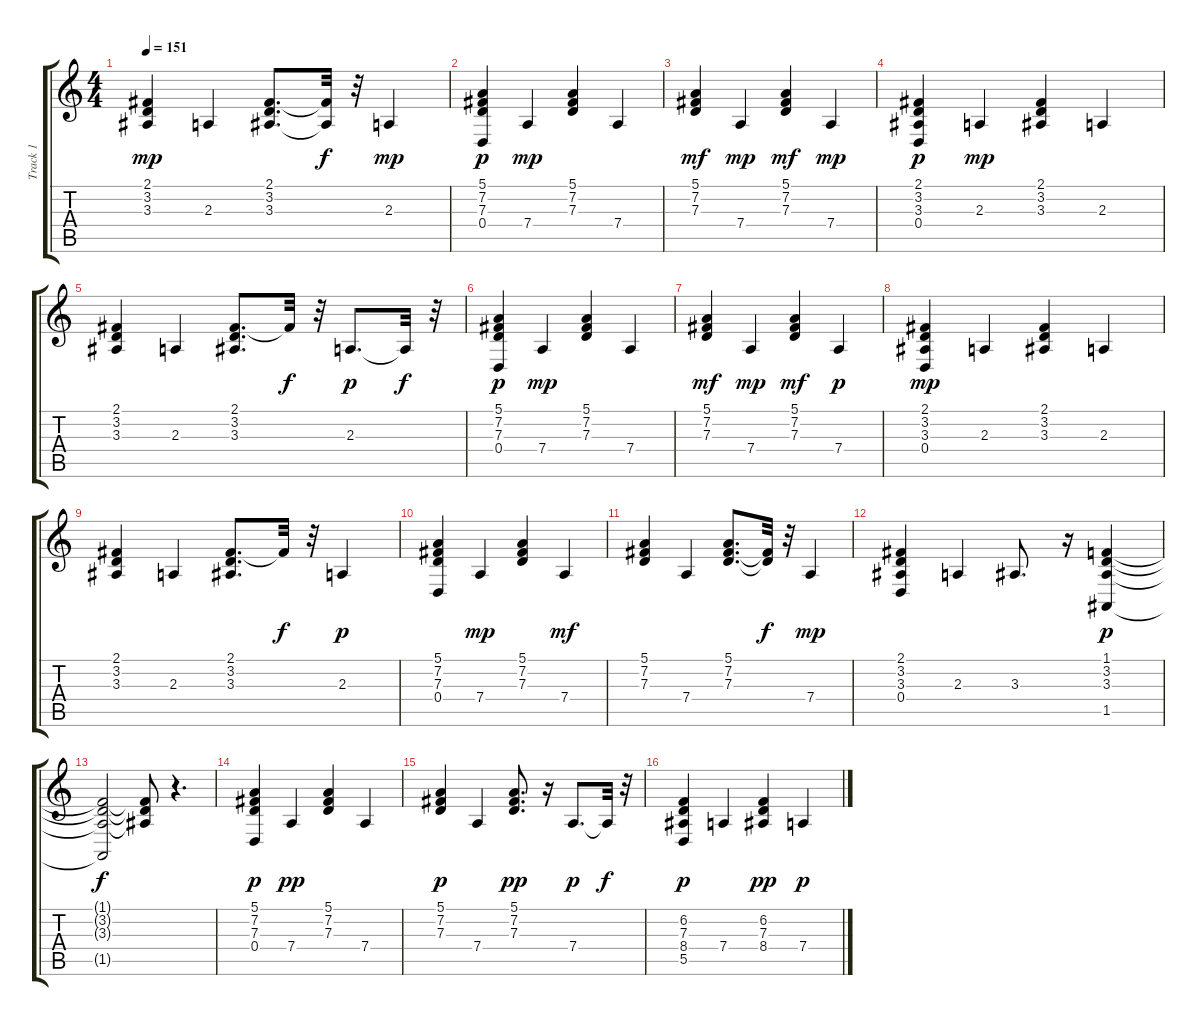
\track ("Track 1" "Track 1") {instrument electricpiano1}
\staff {score tabs}
\tuning (E4 B3 G3 D3 A2 E2) {hide}
\ts (4 4)
\tempo 151
\clef g2
\ks c
(2.1 3.2 3.3).4{dy mp} 2.3.4 (2.1 3.2 3.3).8{d} (2.1{t} 3.3{t}).32{dy f} r.32 2.3.4{dy mp} |
(5.1 7.2 7.3 0.4).4{dy p} 7.4.4{dy mp} (5.1 7.2 7.3).4 7.4.4 |
(5.1 7.2 7.3).4{dy mf} 7.4.4{dy mp} (5.1 7.2 7.3).4{dy mf} 7.4.4{dy mp} |
(2.1 3.2 3.3 0.4).4{dy p} 2.3.4{dy mp} (2.1 3.2 3.3).4 2.3.4 |
(2.1 3.2 3.3).4 2.3.4 (2.1 3.2 3.3).8{d} 2.1{t}.32{dy f} r.32 2.3.8{d dy p} 2.3{t}.32{dy f} r.32 |
(5.1 7.2 7.3 0.4).4{dy p} 7.4.4{dy mp} (5.1 7.2 7.3).4 7.4.4 |
(5.1 7.2 7.3).4{dy mf} 7.4.4{dy mp} (5.1 7.2 7.3).4{dy mf} 7.4.4{dy p} |
(2.1 3.2 3.3 0.4).4{dy mp} 2.3.4 (2.1 3.2 3.3).4 2.3.4 |
(2.1 3.2 3.3).4 2.3.4 (2.1 3.2 3.3).8{d} 2.1{t}.32{dy f} r.32 2.3.4{dy p} |
(5.1 7.2 7.3 0.4).4 7.4.4{dy mp} (5.1 7.2 7.3).4 7.4.4{dy mf} |
(5.1 7.2 7.3).4 7.4.4 (5.1 7.2 7.3).8{d} (7.2{t} 7.3{t}).32{dy f} r.32 7.4.4{dy mp} |
(2.1 3.2 3.3 0.4).4 2.3.4 3.3.8{d} r.16 (1.1 3.2 3.3 1.5).4{dy p} |
(1.1{t} 3.2{t} 3.3{t} 1.5{t}).2{dy f} (1.1{t} 3.2{t} 3.3{t}).8 r.4{d} |
(5.1 7.2 7.3 0.4).4{dy p} 7.4.4{dy pp} (5.1 7.2 7.3).4 7.4.4 |
(5.1 7.2 7.3).4{dy p} 7.4.4 (5.1 7.2 7.3).8{d dy pp} r.16 7.4.8{d dy p} 7.4{t}.32{dy f} r.32 |
(6.2 7.3 8.4 5.5).4{dy p} 7.4.4 (6.2 7.3 8.4).4{dy pp} 7.4.4{dy p}
